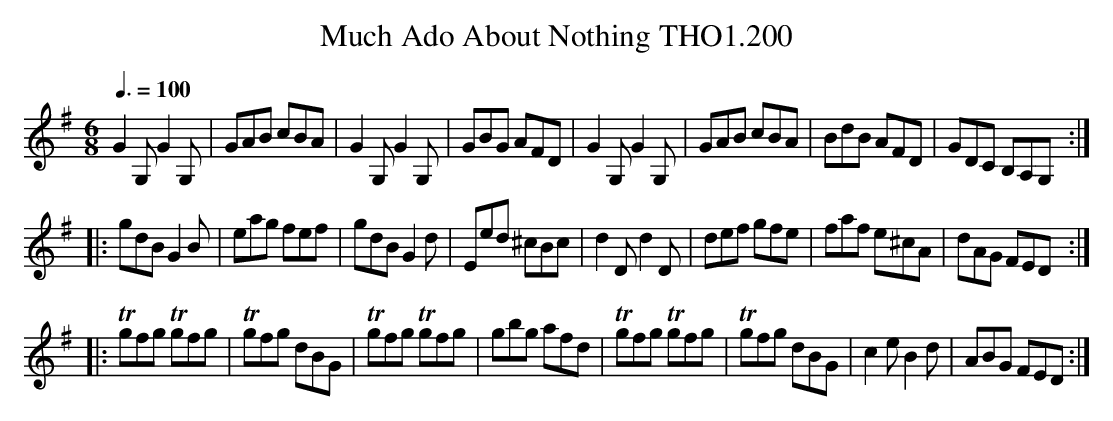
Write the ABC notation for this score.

X:1
T:Much Ado About Nothing THO1.200
M:6/8
L:1/8
Q:3/8=100
K:G
G2 G, G2 G,|GAB cBA|G2 G, G2 G,|GBG AFD|\
G2 G, G2 G,|GAB cBA|BdB AFD|GDC B,A,G,:|
|:gdB G2 B|eag fef|gdB G2 d|Eed ^cBc|\
d2 D d2 D|def gfe|faf e^cA|dAG FED:|
|:Tgfg Tgfg|Tgfg dBG|Tgfg Tgfg|gbg afd|\
Tgfg Tgfg|Tgfg dBG|c2 e B2 d|ABG FED:|
